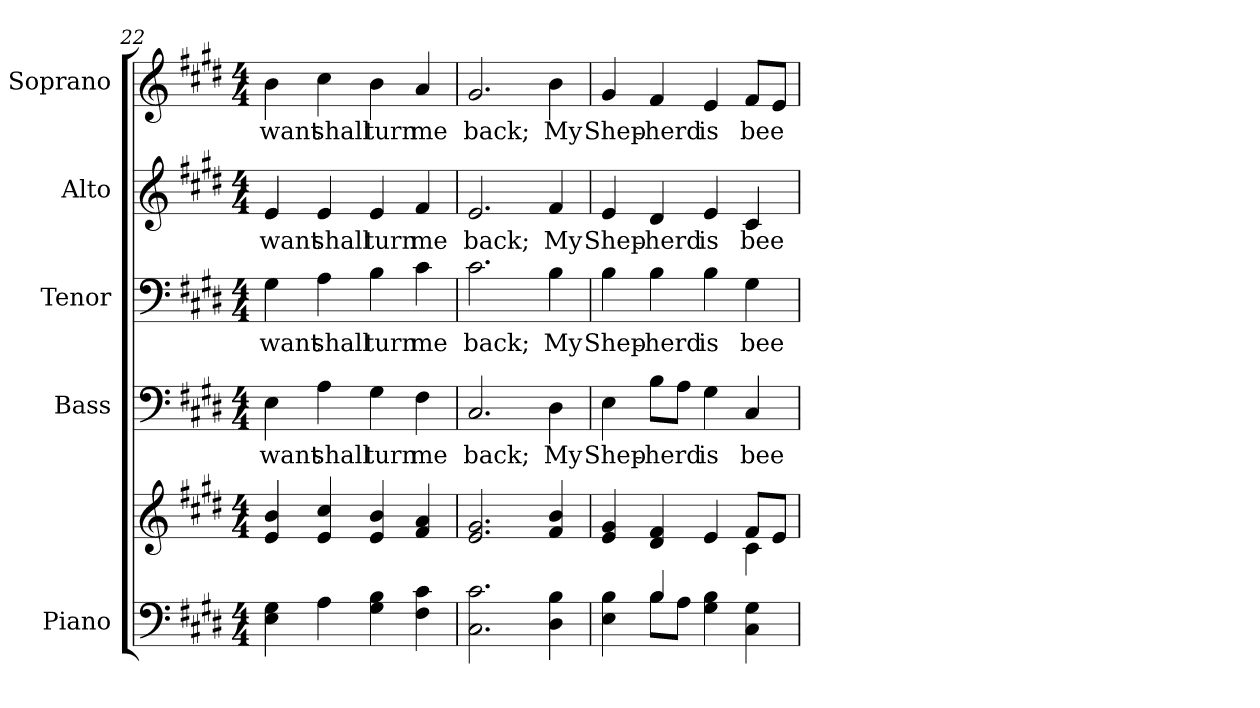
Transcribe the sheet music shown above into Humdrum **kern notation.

**kern	**kern	**kern	**text	**kern	**text	**kern	**text	**kern	**text
*part5	*part5	*part4	*part4	*part3	*part3	*part2	*part2	*part1	*part1
*staff6	*staff5	*staff4	*staff4	*staff3	*staff3	*staff2	*staff2	*staff1	*staff1
*I"Piano	*	*I"Bass	*	*I"Tenor	*	*I"Alto	*	*I"Soprano	*
*I'Pno.	*	*I'B.	*	*I'T.	*	*I'A.	*	*I'S.	*
*clefF4	*clefG2	*clefF4	*	*clefF4	*	*clefG2	*	*clefG2	*
*k[f#c#g#d#]	*k[f#c#g#d#]	*k[f#c#g#d#]	*	*k[f#c#g#d#]	*	*k[f#c#g#d#]	*	*k[f#c#g#d#]	*
*E:	*E:	*E:	*	*E:	*	*E:	*	*E:	*
*M4/4	*M4/4	*M4/4	*	*M4/4	*	*M4/4	*	*M4/4	*
=22	=22	=22	=22	=22	=22	=22	=22	=22	=22
!	!	!	!LO:LY:b:color=#000000	!	!	!	!	!	!
!	!	!	!	!	!LO:LY:b:color=#000000	!	!	!	!
!	!	!	!	!	!	!	!LO:LY:b:color=#000000	!	!
!	!	!	!	!	!	!	!	!	!LO:LY:b:color=#000000
4Ei\ 4G#i	4ei/ 4bi	4Ei\	want	4G#i\	want	4ei/	want	4bi\	want
!	!	!	!LO:LY:b:color=#000000	!	!	!	!	!	!
!	!	!	!	!	!LO:LY:b:color=#000000	!	!	!	!
!	!	!	!	!	!	!	!LO:LY:b:color=#000000	!	!
!	!	!	!	!	!	!	!	!	!LO:LY:b:color=#000000
4Ai\	4ei/ 4cc#i	4Ai\	shall	4Ai\	shall	4ei/	shall	4cc#i\	shall
!	!	!	!LO:LY:b:color=#000000	!	!	!	!	!	!
!	!	!	!	!	!LO:LY:b:color=#000000	!	!	!	!
!	!	!	!	!	!	!	!LO:LY:b:color=#000000	!	!
!	!	!	!	!	!	!	!	!	!LO:LY:b:color=#000000
4G#i\ 4Bi	4ei/ 4bi	4G#i\	turn	4Bi\	turn	4ei/	turn	4bi\	turn
!	!	!	!LO:LY:b:color=#000000	!	!	!	!	!	!
!	!	!	!	!	!LO:LY:b:color=#000000	!	!	!	!
!	!	!	!	!	!	!	!LO:LY:b:color=#000000	!	!
!	!	!	!	!	!	!	!	!	!LO:LY:b:color=#000000
4F#i\ 4c#i	4f#i/ 4ai	4F#i\	me	4c#i\	me	4f#i/	me	4ai/	me
!!LO:PB:g=z
=23	=23	=23	=23	=23	=23	=23	=23	=23	=23
!	!	!	!LO:LY:b:color=#000000	!	!	!	!	!	!
!	!	!	!	!	!LO:LY:b:color=#000000	!	!	!	!
!	!	!	!	!	!	!	!LO:LY:b:color=#000000	!	!
!	!	!	!	!	!	!	!	!	!LO:LY:b:color=#000000
2.C#i\ 2.c#i	2.ei/ 2.g#i	2.C#i/	back;	2.c#i\	back;	2.ei/	back;	2.g#i/	back;
!	!	!	!LO:LY:b:color=#000000	!	!	!	!	!	!
!	!	!	!	!	!LO:LY:b:color=#000000	!	!	!	!
!	!	!	!	!	!	!	!LO:LY:b:color=#000000	!	!
!	!	!	!	!	!	!	!	!	!LO:LY:b:color=#000000
4D#i\ 4Bi	4f#i/ 4bi	4D#i\	My	4Bi\	My	4f#i/	My	4bi\	My
=24	=24	=24	=24	=24	=24	=24	=24	=24	=24
*^	*^	*	*	*	*	*	*	*	*
!	!	!	!	!	!LO:LY:b:color=#000000	!	!	!	!	!	!
!	!	!	!	!	!	!	!LO:LY:b:color=#000000	!	!	!	!
!	!	!	!	!	!	!	!	!	!LO:LY:b:color=#000000	!	!
!	!	!	!	!	!	!	!	!	!	!	!LO:LY:b:color=#000000
4Ei\ 4Bi	4ryy	4ei/ 4g#i	2ryy	4Ei\	Shep-	4Bi\	Shep-	4ei/	Shep-	4g#i/	Shep-
!	!	!	!	!	!LO:LY:b:color=#000000	!	!	!	!	!	!
!	!	!	!	!	!	!	!LO:LY:b:color=#000000	!	!	!	!
!	!	!	!	!	!	!	!	!	!LO:LY:b:color=#000000	!	!
!	!	!	!	!	!	!	!	!	!	!	!LO:LY:b:color=#000000
4Bi/	8Bi\L	4d#i/ 4f#i	.	8Bi\L	-herd	4Bi\	-herd	4d#i/	-herd	4f#i/	-herd
.	8Ai\J	.	.	8Ai\J	.	.	.	.	.	.	.
!	!	!	!	!	!LO:LY:b:color=#000000	!	!	!	!	!	!
!	!	!	!	!	!	!	!LO:LY:b:color=#000000	!	!	!	!
!	!	!	!	!	!	!	!	!	!LO:LY:b:color=#000000	!	!
!	!	!	!	!	!	!	!	!	!	!	!LO:LY:b:color=#000000
4G#i\ 4Bi	2ryy	4ei/	4ryy	4G#i\	is	4Bi\	is	4ei/	is	4ei/	is
!	!	!	!	!	!LO:LY:b:color=#000000	!	!	!	!	!	!
!	!	!	!	!	!	!	!LO:LY:b:color=#000000	!	!	!	!
!	!	!	!	!	!	!	!	!	!LO:LY:b:color=#000000	!	!
!	!	!	!	!	!	!	!	!	!	!	!LO:LY:b:color=#000000
4C#i\ 4G#i	.	8f#i/L	4c#i\	4C#i/	bee	4G#i\	bee	4c#i/	bee	8f#i/L	bee
.	.	8ei/J	.	.	.	.	.	.	.	8ei/J	.
*v	*v	*	*	*	*	*	*	*	*	*	*
*	*v	*v	*	*	*	*	*	*	*	*
=	=	=	=	=	=	=	=	=	=
*-	*-	*-	*-	*-	*-	*-	*-	*-	*-
